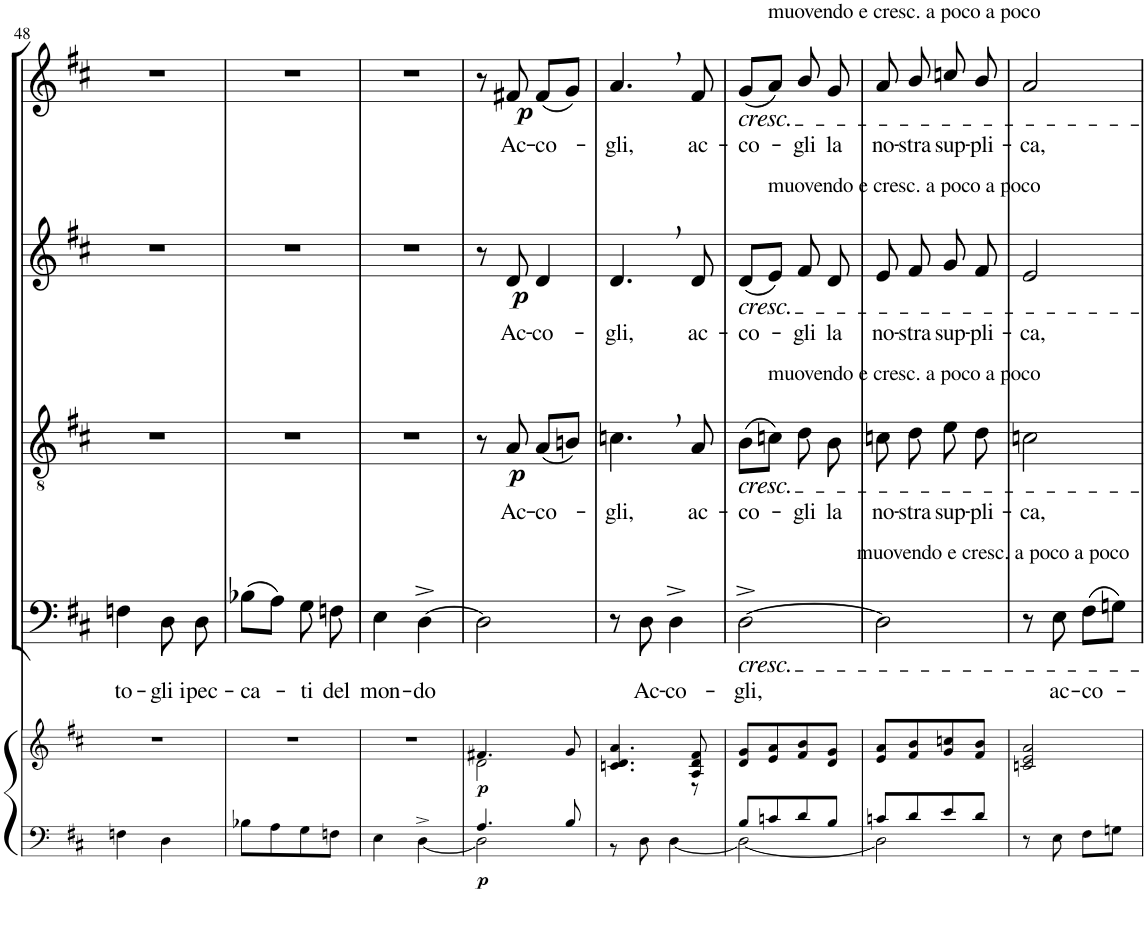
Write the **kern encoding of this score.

**kern	**dynam	**kern	**dynam	**kern	**text	**kern	**text	**dynam	**kern	**text	**dynam	**kern	**text	**dynam
*part6	*part6	*part5	*part5	*part4	*part4	*part3	*part3	*part3	*part2	*part2	*part2	*part1	*part1	*part1
*staff6	*staff6	*staff5	*staff5	*staff4	*staff4	*staff3	*staff3	*staff3	*staff2	*staff2	*staff2	*staff1	*staff1	*staff1
*I"Pipe Organ	*	*I"Pipe Organ	*	*I"Bassi	*	*I"Tenori	*	*	*I"Contralti	*	*	*I"Soprani	*	*
*I'P Org	*	*I'P Org	*	*	*	*	*	*	*	*	*	*	*	*
!!LO:PB:g=z
*clefF4	*	*clefG2	*	*clefF4	*	*clefGv2	*	*	*clefG2	*	*	*clefG2	*	*
*	*	*	*	*	*	*	*	*	*	*	*	*Trd1c2	*	*
*k[f#c#]	*	*k[f#c#]	*	*k[f#c#]	*	*k[f#c#]	*	*	*k[f#c#]	*	*	*k[f#c#]	*	*
*D:	*	*D:	*	*D:	*	*D:	*	*	*D:	*	*	*D:	*	*
*M2/4	*	*M2/4	*	*M2/4	*	*M2/4	*	*	*M2/4	*	*	*M2/4	*	*
=48	=48	=48	=48	=48	=48	=48	=48	=48	=48	=48	=48	=48	=48	=48
!	!	!	!	!	!LO:LY:b	!	!	!	!	!	!	!	!	!
4Fn\	.	2r	.	4Fn\	to-	2r	.	.	2r	.	.	2r	.	.
!	!	!	!	!	!LO:LY:b	!	!	!	!	!	!	!	!	!
4D\	.	.	.	8D\	-gli i	.	.	.	.	.	.	.	.	.
!	!	!	!	!	!LO:LY:b	!	!	!	!	!	!	!	!	!
.	.	.	.	8D\	pec-	.	.	.	.	.	.	.	.	.
=49	=49	=49	=49	=49	=49	=49	=49	=49	=49	=49	=49	=49	=49	=49
!	!	!	!	!	!LO:LY:b	!	!	!	!	!	!	!	!	!
8B-X\L	.	2r	.	(8B-X\L	-ca-	2r	.	.	2r	.	.	2r	.	.
8A\	.	.	.	8A\J)	.	.	.	.	.	.	.	.	.	.
!	!	!	!	!	!LO:LY:b	!	!	!	!	!	!	!	!	!
8G\	.	.	.	8G\	-ti	.	.	.	.	.	.	.	.	.
!	!	!	!	!	!LO:LY:b	!	!	!	!	!	!	!	!	!
8Fn\J	.	.	.	8Fn\	del	.	.	.	.	.	.	.	.	.
=50	=50	=50	=50	=50	=50	=50	=50	=50	=50	=50	=50	=50	=50	=50
!	!	!	!	!	!LO:LY:b	!	!	!	!	!	!	!	!	!
4E\	.	2r	.	4E\	mon-	2r	.	.	2r	.	.	2r	.	.
!	!	!	!	!	!LO:LY:b	!	!	!	!	!	!	!	!	!
[4D^\	.	.	.	[4D^\	-do	.	.	.	.	.	.	.	.	.
=51	=51	=51	=51	=51	=51	=51	=51	=51	=51	=51	=51	=51	=51	=51
*^	*	*^	*	*	*	*	*	*	*	*	*	*	*	*
!	!	!LO:DY:b	!	!	!LO:DY:b	!	!	!	!	!	!	!	!	!	!	!
4.A/	2D\]	p	4.f#X/	2d\	p	2D\]	.	8r	.	.	8r	.	.	8r	.	.
!	!	!	!	!	!	!	!	!	!LO:LY:b	!LO:DY:b	!	!LO:LY:b	!LO:DY:b	!	!LO:LY:b	!LO:DY:b
.	.	.	.	.	.	.	.	8A/	Ac-	p	8d/	Ac-	p	8f#X/	Ac-	p
!	!	!	!	!	!	!	!	!	!LO:LY:b	!	!	!LO:LY:b	!	!	!LO:LY:b	!
.	.	.	.	.	.	.	.	(8A/L	-co-	.	4d/	-co-	.	(8f#/L	-co-	.
8B/	.	.	8g/	.	.	.	.	8Bn/J)	.	.	.	.	.	8g/J)	.	.
=52	=52	=52	=52	=52	=52	=52	=52	=52	=52	=52	=52	=52	=52	=52	=52	=52
!	!	!	!	!	!	!	!	!	!LO:LY:b	!	!	!LO:LY:b	!	!	!LO:LY:b	!
8ryy	8r	.	4.cn/ 4.d/ 4.a/	4.ryy	.	8r	.	4.cn,\	-gli,	.	4.d,/	-gli,	.	4.a,/	-gli,	.
!	!	!	!	!	!	!	!LO:LY:b	!	!	!	!	!	!	!	!	!
8ryy	8D\	.	.	.	.	8D\	Ac-	.	.	.	.	.	.	.	.	.
!	!	!	!	!	!	!	!LO:LY:b	!	!	!	!	!	!	!	!	!
4ryy	[4D\	.	.	.	.	4D^\	-co-	.	.	.	.	.	.	.	.	.
!	!	!	!	!	!	!	!	!	!LO:LY:b	!	!	!LO:LY:b	!	!	!LO:LY:b	!
.	.	.	8A/ 8d/ 8f#/	8r	.	.	.	8A/	ac-	.	8d/	ac-	.	8f#/	ac-	.
=53	=53	=53	=53	=53	=53	=53	=53	=53	=53	=53	=53	=53	=53	=53	=53	=53
!	!	!	!	!	!	!	!	!	!	!	!	!	!	!LO:TX:b:i:t=cresc.	!	!
!	!	!	!	!	!	!	!	!	!	!	!LO:TX:b:i:t=cresc.	!	!	!	!	!
!	!	!	!	!	!	!	!	!LO:TX:b:i:t=cresc.	!	!	!	!	!	!	!	!
!	!	!	!	!	!	!LO:TX:b:i:t=cresc.	!	!	!	!	!	!	!	!	!	!
!	!	!	!	!	!	!	!LO:LY:b	!	!LO:LY:b	!	!	!LO:LY:b	!	!	!LO:LY:b	!
*	*	*	*v	*v	*	*	*	*	*	*	*	*	*	*	*	*
8B/L	2D\_	.	8d/ 8g/L	.	[2D^\	-gli,	(8B\L	-co-	.	(8d/L	-co-	.	(8g/L	-co-	.
!	!	!	!	!	!	!	!	!	!	!	!	!	!LO:TX:a:t=muovendo e cresc. a poco a poco	!	!
!	!	!	!	!	!	!	!	!	!	!LO:TX:a:t=muovendo e cresc. a poco a poco	!	!	!	!	!
!	!	!	!	!	!	!	!LO:TX:a:t=muovendo e cresc. a poco a poco	!	!	!	!	!	!	!	!
8cn/	.	.	8e/ 8a/	.	.	.	8cn\J)	.	.	8e/J)	.	.	8a/J)	.	.
!	!	!	!	!	!	!	!	!LO:LY:b	!	!	!LO:LY:b	!	!	!LO:LY:b	!
8d/	.	.	8f#/ 8b/	.	.	.	8d\	-gli	.	8f#/	-gli	.	8b/	-gli	.
!	!	!	!	!	!	!	!	!LO:LY:b	!	!	!LO:LY:b	!	!	!LO:LY:b	!
8B/J	.	.	8d/ 8g/J	.	.	.	8B\	la	.	8d/	la	.	8g/	la	.
!	!	!	!	!	!LO:TX:a:t=muovendo e cresc. a poco a poco	!	!	!	!	!	!	!	!	!	!
=54	=54	=54	=54	=54	=54	=54	=54	=54	=54	=54	=54	=54	=54	=54	=54
!	!	!	!	!	!	!	!	!LO:LY:b	!	!	!LO:LY:b	!	!	!LO:LY:b	!
8cn/L	2D\]	.	8e/ 8a/L	.	2D\]	.	8cn\	no-	.	8e/	no-	.	8a/	no-	.
!	!	!	!	!	!	!	!	!LO:LY:b	!	!	!LO:LY:b	!	!	!LO:LY:b	!
8d/	.	.	8f#/ 8b/	.	.	.	8d\	-stra	.	8f#/	-stra	.	8b/	-stra	.
!	!	!	!	!	!	!	!	!LO:LY:b	!	!	!LO:LY:b	!	!	!LO:LY:b	!
8e/	.	.	8g/ 8ccn/	.	.	.	8e\	sup-	.	8g/	sup-	.	8ccn/	sup-	.
!	!	!	!	!	!	!	!	!LO:LY:b	!	!	!LO:LY:b	!	!	!LO:LY:b	!
8d/J	.	.	8f#/ 8b/J	.	.	.	8d\	-pli-	.	8f#/	-pli-	.	8b/	-pli-	.
=55	=55	=55	=55	=55	=55	=55	=55	=55	=55	=55	=55	=55	=55	=55	=55
!	!	!	!	!	!	!	!	!LO:LY:b	!	!	!LO:LY:b	!	!	!LO:LY:b	!
8r	8ryy	.	2cn/ 2e/ 2a/	.	8r	.	2cn\	-ca,	.	2e/	-ca,	.	2a/	-ca,	.
!	!	!	!	!	!	!LO:LY:b	!	!	!	!	!	!	!	!	!
8ryy	8E\	.	.	.	8E\	ac-	.	.	.	.	.	.	.	.	.
!	!	!	!	!	!	!LO:LY:b	!	!	!	!	!	!	!	!	!
4ryy	8F#\L	.	.	.	(8F#\L	-co-	.	.	.	.	.	.	.	.	.
.	8Gn\J	.	.	.	8Gn\J)	.	.	.	.	.	.	.	.	.	.
*v	*v	*	*	*	*	*	*	*	*	*	*	*	*	*	*
=	=	=	=	=	=	=	=	=	=	=	=	=	=	=
*-	*-	*-	*-	*-	*-	*-	*-	*-	*-	*-	*-	*-	*-	*-
